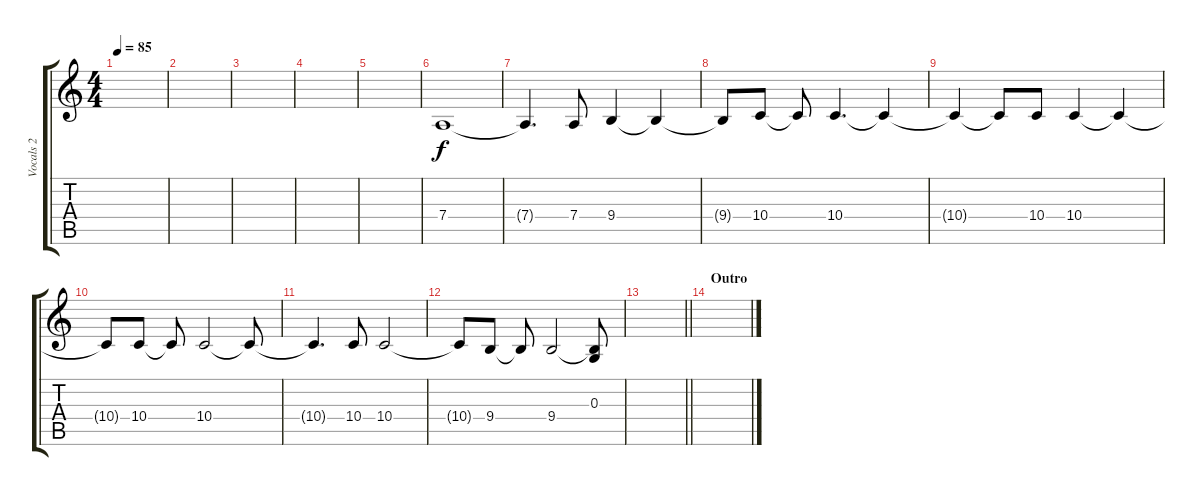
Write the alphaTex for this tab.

\track ("Vocals 2" "Vocals 2") {instrument tenorsax}
\staff {score tabs}
\tuning (E4 B3 G3 D3 A2 E2) {hide}
\ts (4 4)
\tempo 85
\clef g2
\ks c
|
|
|
|
|
7.4.1 |
7.4{t}.4{d} 7.4.8 9.4.4 9.4{t}.4 |
9.4{t}.8 10.4.8 10.4{t}.8 10.4.4{d} 10.4{t}.4 |
10.4{t}.4 10.4{t}.8 10.4.8 10.4.4 10.4{t}.4 |
10.4{t}.8 10.4.8 10.4{t}.8 10.4.2 10.4{t}.8 |
10.4{t}.4{d} 10.4.8 10.4.2 |
10.4{t}.8 9.4.8 9.4{t}.8 9.4.2 (0.3 9.4{t}).8 |
\barLineRight lightlight
|
\section ("" "Outro")
